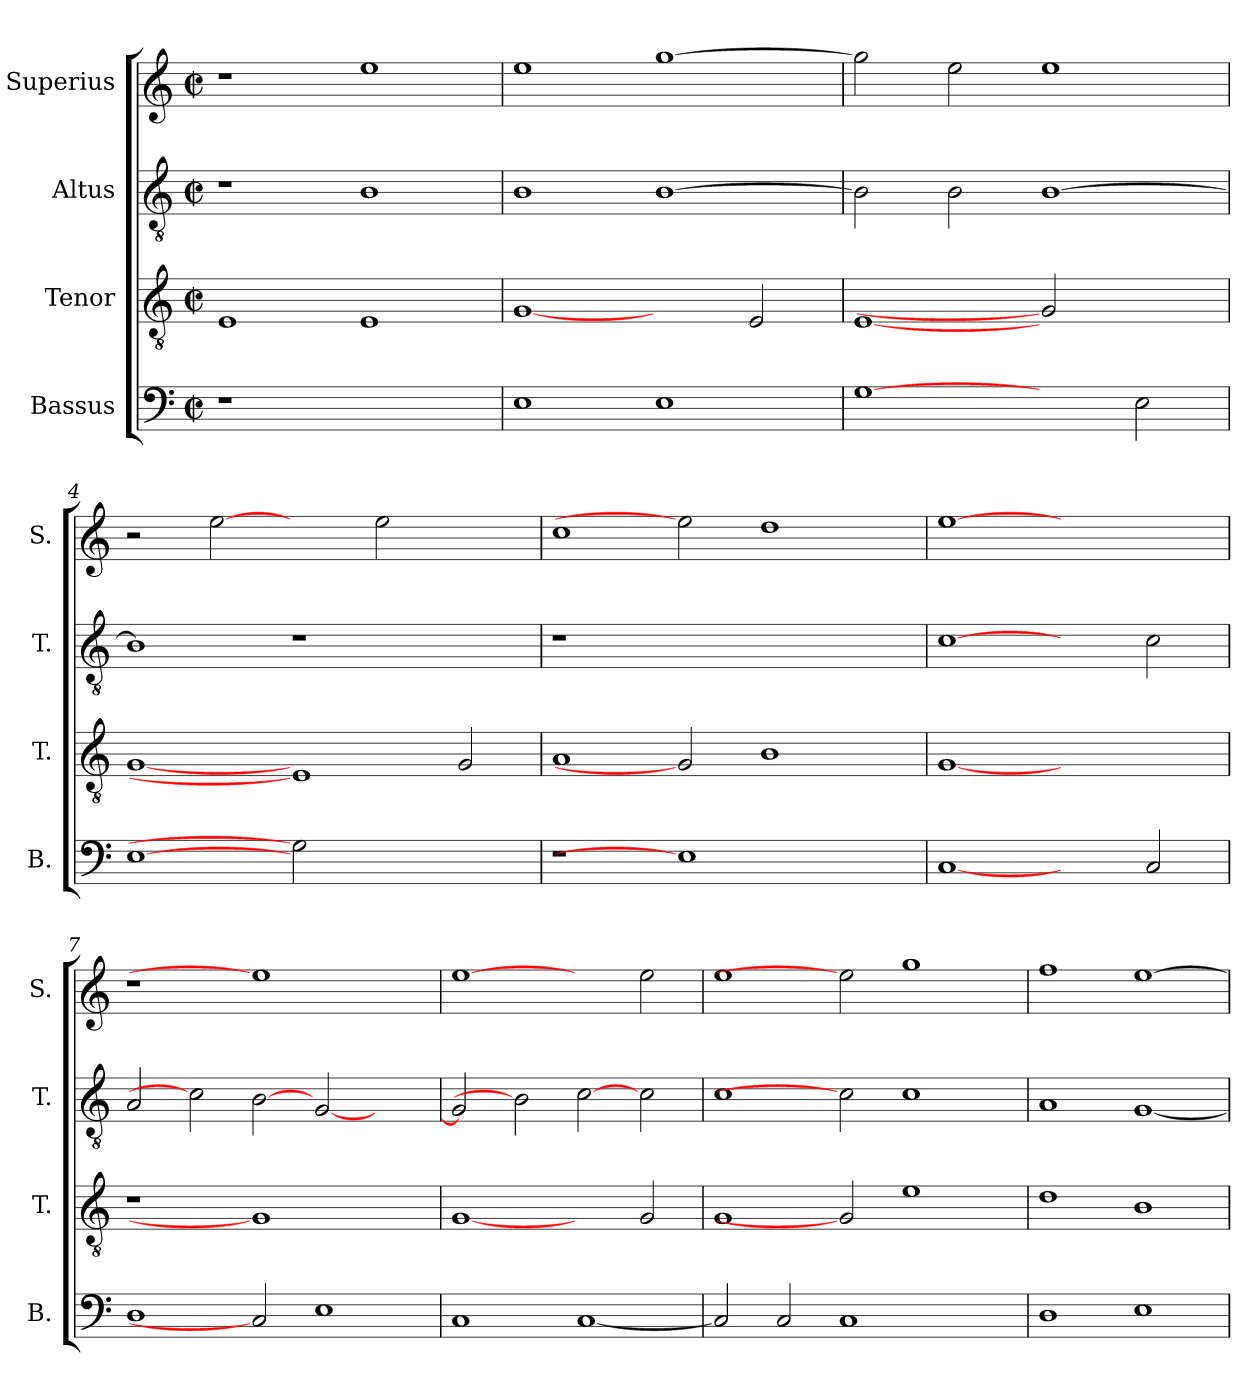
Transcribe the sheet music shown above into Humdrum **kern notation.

**kern	**kern	**kern	**kern
*part4	*part3	*part2	*part1
*staff4	*staff3	*staff2	*staff1
*I"Bassus	*I"Tenor	*I"Altus	*I"Superius
*I'B.	*I'T.	*I'T.	*I'S.
!!LO:PB:g=z
*clefF4	*clefGv2	*clefGv2	*clefG2
*	*ITrd7c12	*ITrd7c12	*
*k[]	*k[]	*k[]	*k[]
*C:	*C:	*C:	*C:
*M2/2	*M2/2	*M2/2	*M2/2
*met(c|)	*met(c|)	*met(c|)	*met(c|)
=1	=1	=1	=1
!LO:N:vis=1	!	!	!
1r	1EEi	1r	1r
1ryy	1EEi	1BBi	1eei
=2	=2	=2	=2
1Ei	[1GGi	1BBi	1eei
1Ei	2ryy	[>1BBi	[>1ggi
.	2EEi/	.	.
=3	=3	=3	=3
[1Gi	[1EEi	2BBi\]	2ggi\]
.	.	2BBi\	2eei\
2ryy	2GGi]	[>1BBi	1eei
2Ei\	2ryy	.	.
=4	=4	=4	=4
[1Ei	[1GGi	1BBi]	2r
.	.	.	[2eei
2Gi]	1EEi]	1r	2ryy
1ryy	.	.	2eei\
.	2GGi/	2ryy	2ryy
=5	=5	=5	=5
!LO:N:vis=1	!	!LO:N:vis=1	!
1r	1AAi	1r	1cci
1Ei]	2GGi]	1.ryy	2eei]
.	1BBi	.	1ddi
2ryy	.	.	.
=6	=6	=6	=6
[1Ci	[1GGi	[1Ci	[1eei
2ryy	1ryy	2ryy	1ryy
2Ci/	.	2Ci\	.
!!LO:LB:g=z
=7	=7	=7	=7
!	!LO:N:vis=1	!	!LO:N:vis=1
1Di	1r	2AAi/	1r
.	.	2Ci]	.
2Ci]	1GGi]	[2BBi	1eei]
1Ei	.	[<2GGi/	.
.	2ryy	2ryy	2ryy
=8	=8	=8	=8
1Ci	[1GGi	2GGi/]	[1eei
.	.	2BBi]	.
[<1Ci	2ryy	[2Ci	2ryy
.	2GGi/	2Ci\	2eei\
=9	=9	=9	=9
2Ci/]	1GGi	1Ci	1eei
2Ci/	.	.	.
1Ci	2GGi]	2Ci]	2eei]
.	1Ei	1Ci	1ggi
2ryy	.	.	.
=10	=10	=10	=10
1Di	1Di	1AAi	1ffi
1Ei	1BBi	[<1GGi	[>1eei
=	=	=	=
*-	*-	*-	*-
